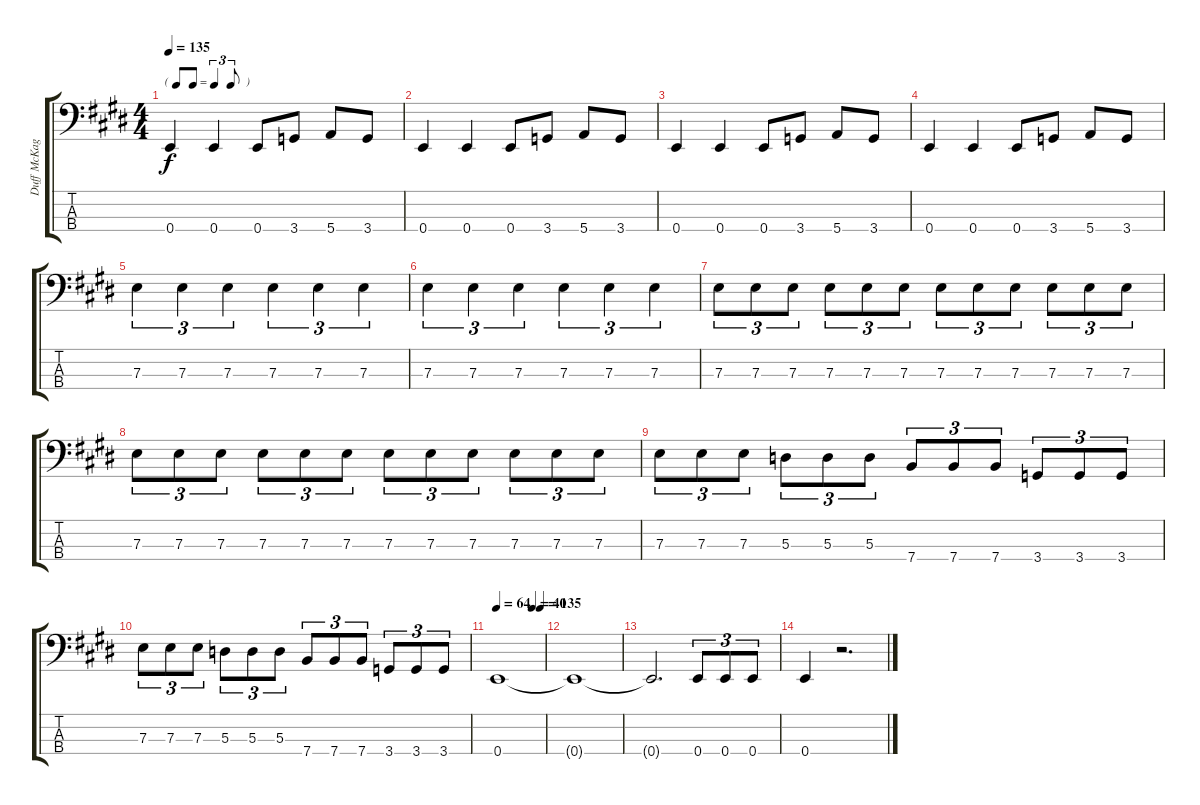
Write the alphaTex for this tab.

\track ("Duff McKagan - Bass" "Duff McKag") {instrument electricbasspick}
\staff {score tabs}
\tuning (G2 D2 A1 E1) {hide}
\ts (4 4)
\tf triplet8th
\tempo 135
\clef f4
\ks e
0.4.4{dy f} 0.4.4 0.4.8 3.4.8 5.4.8 3.4.8 |
0.4.4 0.4.4 0.4.8 3.4.8 5.4.8 3.4.8 |
0.4.4 0.4.4 0.4.8 3.4.8 5.4.8 3.4.8 |
0.4.4 0.4.4 0.4.8 3.4.8 5.4.8 3.4.8 |
7.3.4{tu (3 2)} 7.3.4{tu (3 2)} 7.3.4{tu (3 2)} 7.3.4{tu (3 2)} 7.3.4{tu (3 2)} 7.3.4{tu (3 2)} |
7.3.4{tu (3 2)} 7.3.4{tu (3 2)} 7.3.4{tu (3 2)} 7.3.4{tu (3 2)} 7.3.4{tu (3 2)} 7.3.4{tu (3 2)} |
7.3.8{tu (3 2)} 7.3.8{tu (3 2)} 7.3.8{tu (3 2)} 7.3.8{tu (3 2)} 7.3.8{tu (3 2)} 7.3.8{tu (3 2)} 7.3.8{tu (3 2)} 7.3.8{tu (3 2)} 7.3.8{tu (3 2)} 7.3.8{tu (3 2)} 7.3.8{tu (3 2)} 7.3.8{tu (3 2)} |
7.3.8{tu (3 2)} 7.3.8{tu (3 2)} 7.3.8{tu (3 2)} 7.3.8{tu (3 2)} 7.3.8{tu (3 2)} 7.3.8{tu (3 2)} 7.3.8{tu (3 2)} 7.3.8{tu (3 2)} 7.3.8{tu (3 2)} 7.3.8{tu (3 2)} 7.3.8{tu (3 2)} 7.3.8{tu (3 2)} |
7.3.8{tu (3 2)} 7.3.8{tu (3 2)} 7.3.8{tu (3 2)} 5.3.8{tu (3 2)} 5.3.8{tu (3 2)} 5.3.8{tu (3 2)} 7.4.8{tu (3 2)} 7.4.8{tu (3 2)} 7.4.8{tu (3 2)} 3.4.8{tu (3 2)} 3.4.8{tu (3 2)} 3.4.8{tu (3 2)} |
7.3.8{tu (3 2)} 7.3.8{tu (3 2)} 7.3.8{tu (3 2)} 5.3.8{tu (3 2)} 5.3.8{tu (3 2)} 5.3.8{tu (3 2)} 7.4.8{tu (3 2)} 7.4.8{tu (3 2)} 7.4.8{tu (3 2)} 3.4.8{tu (3 2)} 3.4.8{tu (3 2)} 3.4.8{tu (3 2)} |
\tempo 64
\tempo (40 0.75)
\tempo (135 0.9166666666666666)
0.4.1 |
0.4{t}.1 |
0.4{t}.2{d} 0.4.8{tu (3 2)} 0.4.8{tu (3 2)} 0.4.8{tu (3 2)} |
0.4.4 r.2{d}
